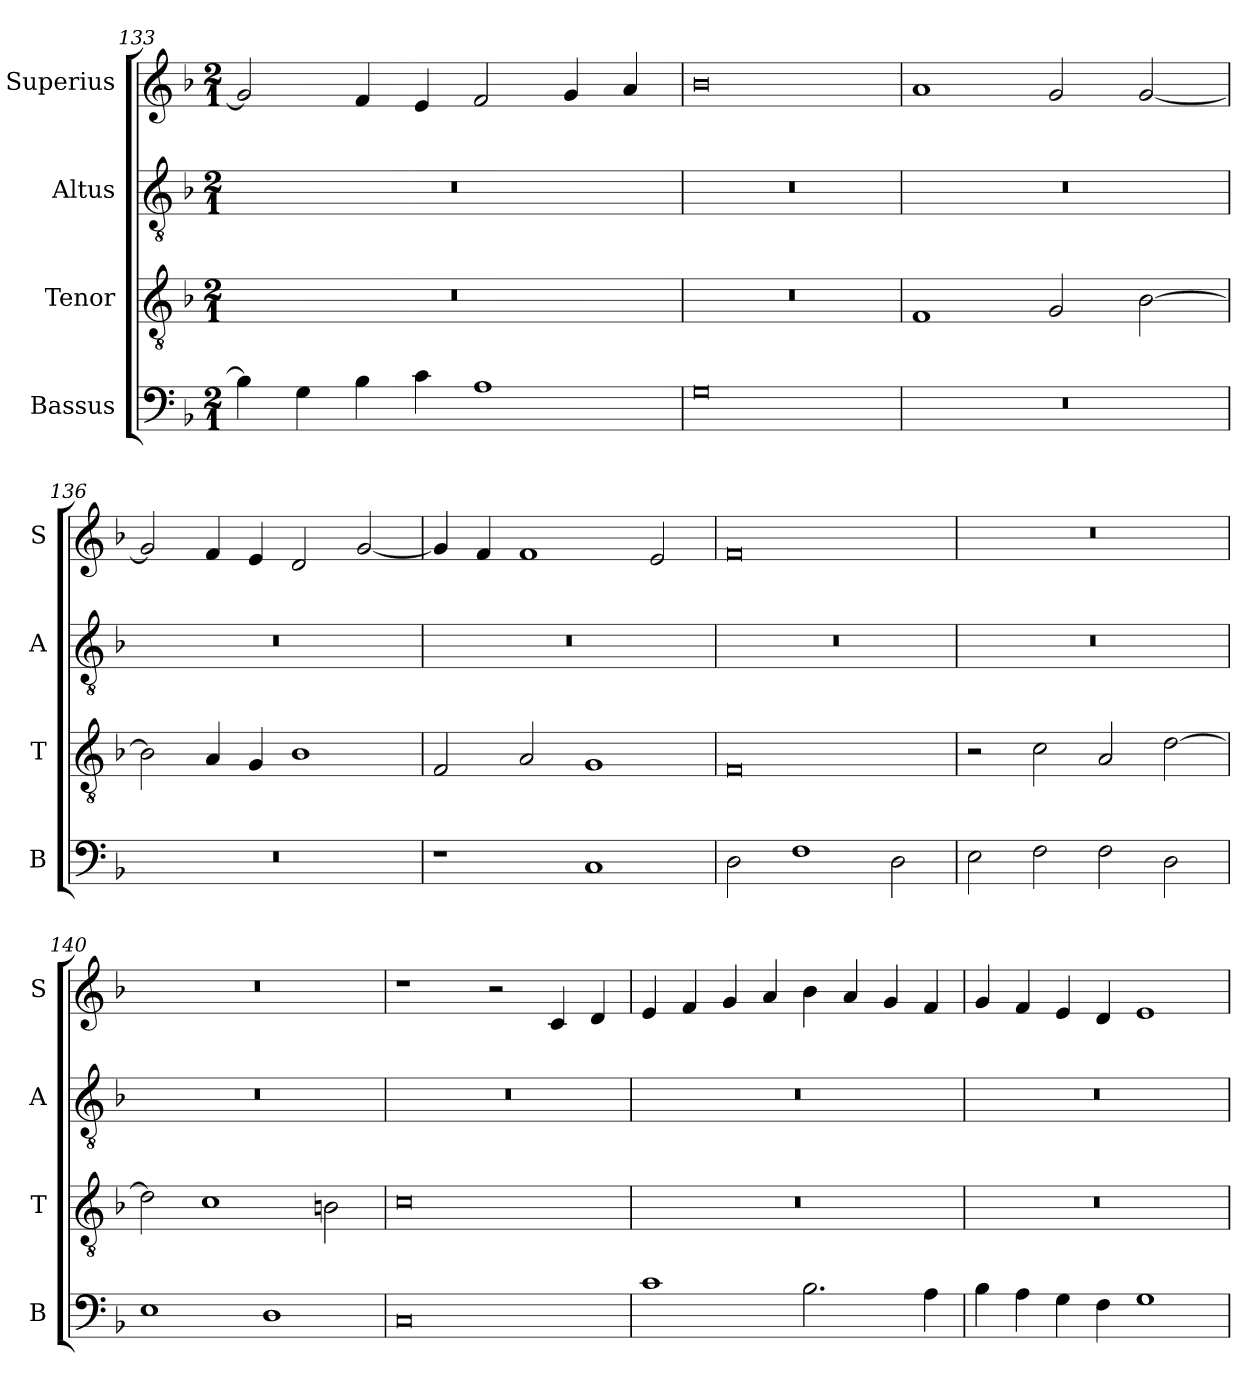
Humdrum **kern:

**kern	**kern	**kern	**kern
*part4	*part3	*part2	*part1
*staff4	*staff3	*staff2	*staff1
*I"Bassus	*I"Tenor	*I"Altus	*I"Superius
*I'B	*I'T	*I'A	*I'S
*clefF4	*clefGv2	*clefGv2	*clefG2
*k[b-]	*k[b-]	*k[b-]	*k[b-]
*M2/1	*M2/1	*M2/1	*M2/1
=133	=133	=133	=133
4B-\]	0r	0r	2g/]
4G\	.	.	.
4B-\	.	.	4f/
4c\	.	.	4e/
1A	.	.	2f/
.	.	.	4g/
.	.	.	4a/
=134	=134	=134	=134
0G	0r	0r	0b-
=135	=135	=135	=135
0r	1F	0r	1a
.	2G/	.	2g/
.	[2B-\	.	[2g/
=136	=136	=136	=136
0r	2B-\]	0r	2g/]
.	4A/	.	4f/
.	4G/	.	4e/
.	1B-	.	2d/
.	.	.	[2g/
=137	=137	=137	=137
1r	2F/	0r	4g/]
.	.	.	4f/
.	2A/	.	1f
1C	1G	.	.
.	.	.	2e/
=138	=138	=138	=138
2D\	0F	0r	0f
1F	.	.	.
2D\	.	.	.
=139	=139	=139	=139
2E\	2r	0r	0r
2F\	2c\	.	.
2F\	2A/	.	.
2D\	[2d\	.	.
=140	=140	=140	=140
1E	2d\]	0r	0r
.	1c	.	.
1D	.	.	.
.	2Bn\	.	.
=141	=141	=141	=141
0C	0c	0r	1r
.	.	.	2r
.	.	.	4c/
.	.	.	4d/
=142	=142	=142	=142
1c	0r	0r	4e/
.	.	.	4f/
.	.	.	4g/
.	.	.	4a/
2.B-\	.	.	4b-\
.	.	.	4a/
.	.	.	4g/
4A\	.	.	4f/
=143	=143	=143	=143
4B-\	0r	0r	4g/
4A\	.	.	4f/
4G\	.	.	4e/
4F\	.	.	4d/
1G	.	.	1e
=	=	=	=
*-	*-	*-	*-
